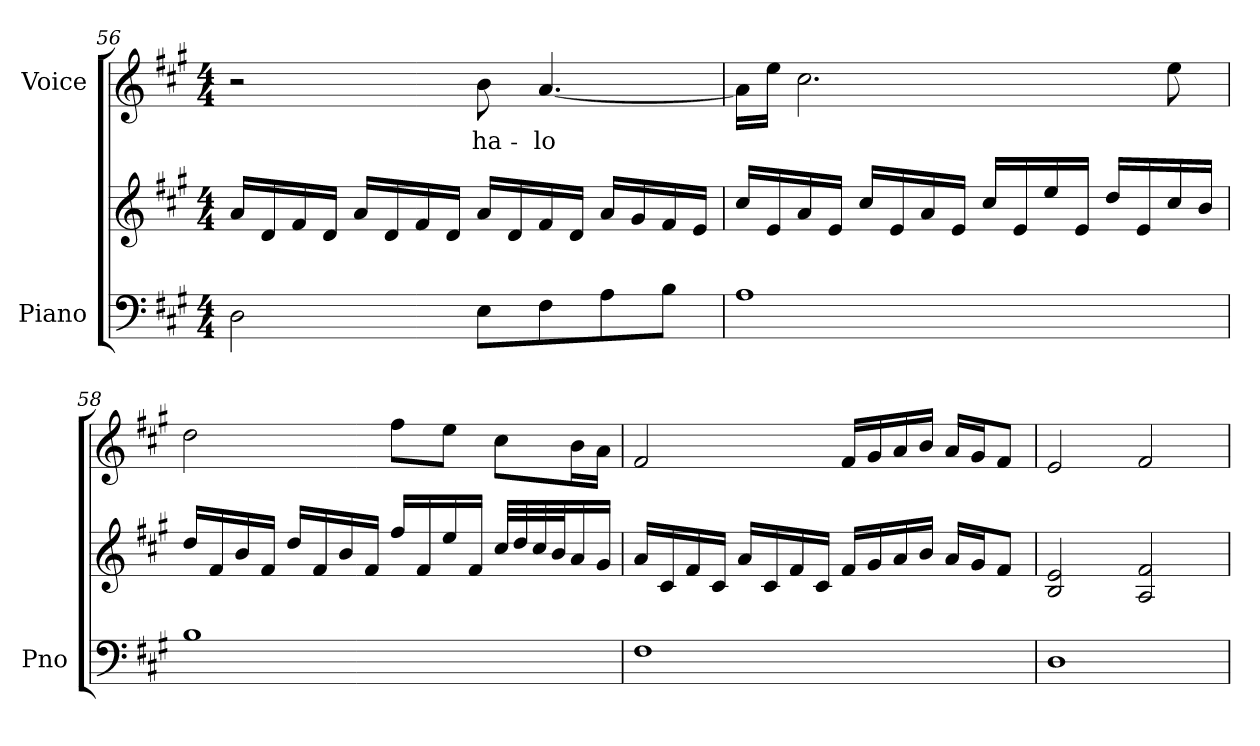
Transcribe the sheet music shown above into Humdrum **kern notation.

**kern	**kern	**kern	**text
*part2	*part2	*part1	*part1
*staff3	*staff2	*staff1	*staff1
*I"Piano	*	*I"Voice	*
*I'Pno	*	*	*
*clefF4	*clefG2	*clefG2	*
*k[f#c#g#]	*k[f#c#g#]	*k[f#c#g#]	*
*M4/4	*M4/4	*M4/4	*
=56	=56	=56	=56
2D\	16a/LL	2r	.
.	16d/	.	.
.	16f#/	.	.
.	16d/JJ	.	.
.	16a/LL	.	.
.	16d/	.	.
.	16f#/	.	.
.	16d/JJ	.	.
!	!	!	!LO:LY:b
8E\L	16a/LL	8b\	ha-
.	16d/	.	.
!	!	!	!LO:LY:b
8F#\	16f#/	[4.a/	-lo
.	16d/JJ	.	.
8A\	16a/LL	.	.
.	16g#/	.	.
8B\J	16f#/	.	.
.	16e/JJ	.	.
=57	=57	=57	=57
1A	16cc#/LL	16a\LL]	.
.	16e/	16ee\JJ	.
.	16a/	2.cc#\	.
.	16e/JJ	.	.
.	16cc#/LL	.	.
.	16e/	.	.
.	16a/	.	.
.	16e/JJ	.	.
.	16cc#/LL	.	.
.	16e/	.	.
.	16ee/	.	.
.	16e/JJ	.	.
.	16dd/LL	.	.
.	16e/	.	.
.	16cc#/	8ee\	.
.	16b/JJ	.	.
=58	=58	=58	=58
1B	16dd/LL	2dd\	.
.	16f#/	.	.
.	16b/	.	.
.	16f#/JJ	.	.
.	16dd/LL	.	.
.	16f#/	.	.
.	16b/	.	.
.	16f#/JJ	.	.
.	16ff#/LL	8ff#\L	.
.	16f#/	.	.
.	16ee/	8ee\J	.
.	16f#/JJ	.	.
.	32cc#/LLL	8cc#\L	.
.	32dd/	.	.
.	32cc#/	.	.
.	32b/J	.	.
.	16a/	16b\L	.
.	16g#/JJ	16a\JJ	.
!!LO:LB:g=z
=59	=59	=59	=59
1F#	16a/LL	2f#/	.
.	16c#/	.	.
.	16f#/	.	.
.	16c#/JJ	.	.
.	16a/LL	.	.
.	16c#/	.	.
.	16f#/	.	.
.	16c#/JJ	.	.
.	16f#/LL	16f#/LL	.
.	16g#/	16g#/	.
.	16a/	16a/	.
.	16b/JJ	16b/JJ	.
.	16a/LL	16a/LL	.
.	16g#/J	16g#/J	.
.	8f#/J	8f#/J	.
=60	=60	=60	=60
1D	2B/ 2e/	2e/	.
.	2A/ 2f#/	2f#/	.
=	=	=	=
*-	*-	*-	*-
